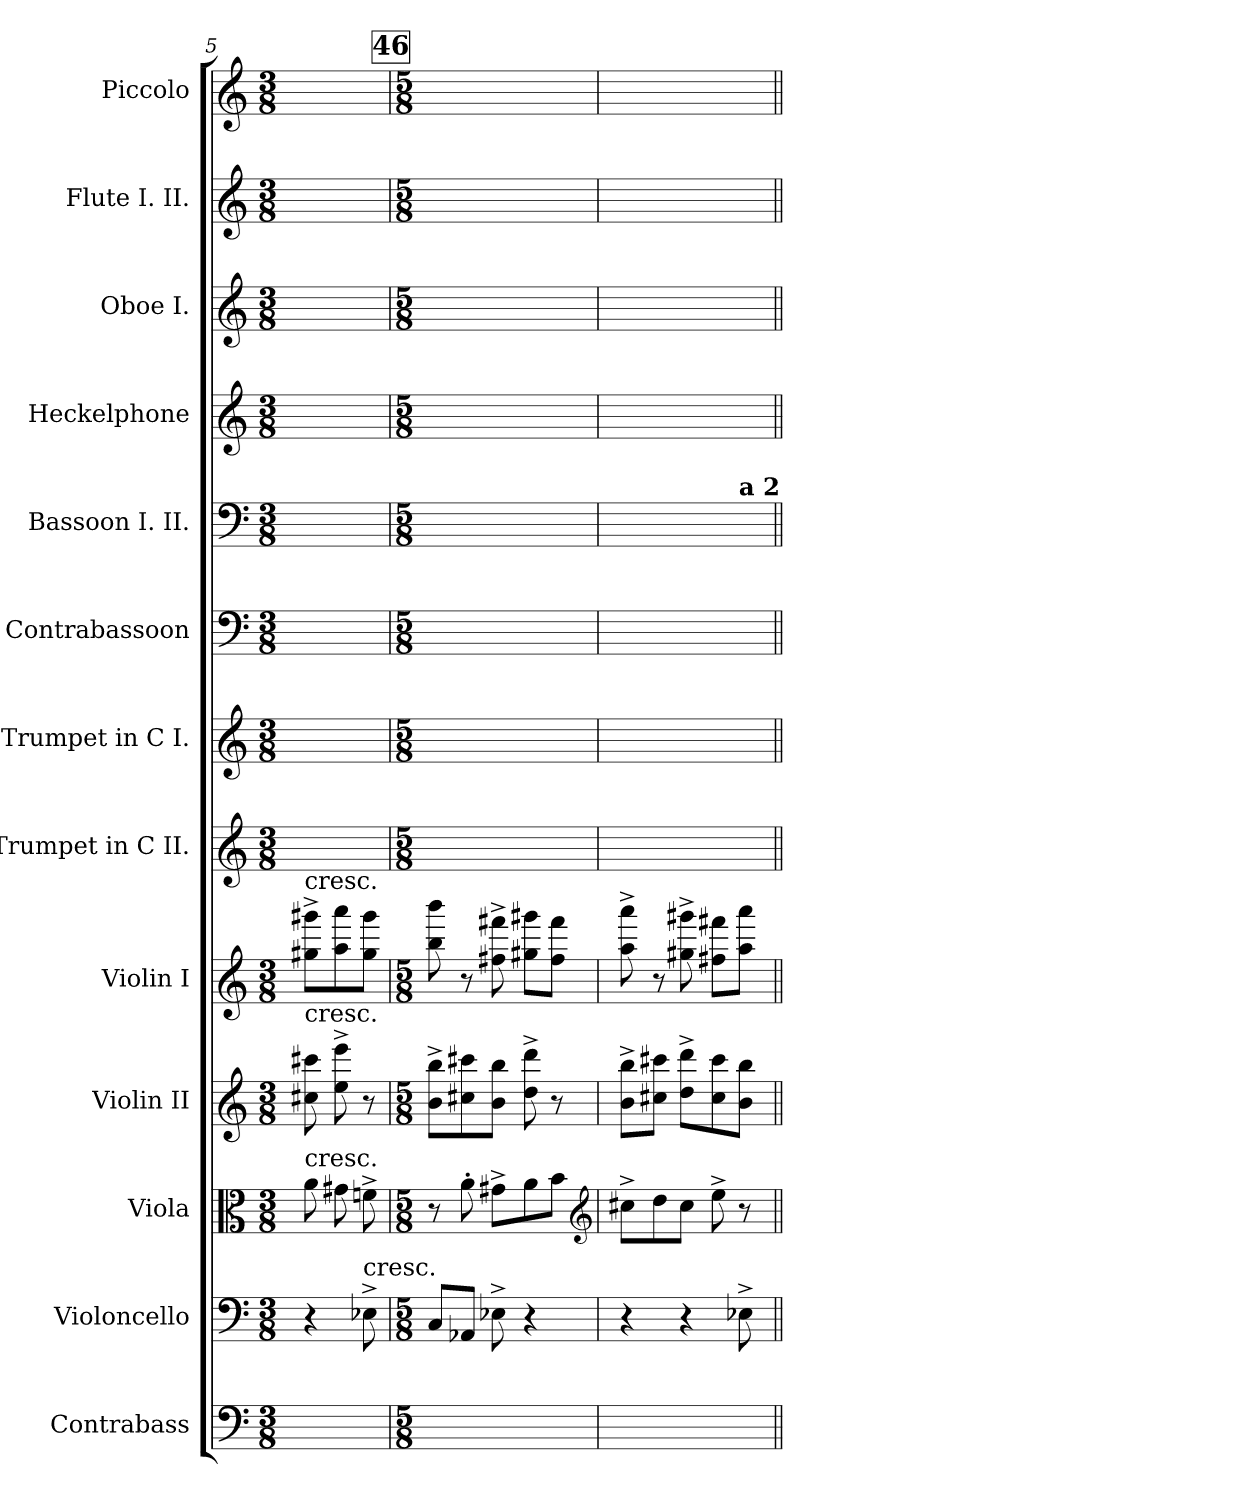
**kern	**kern	**kern	**kern	**kern	**kern	**kern	**kern	**kern	**kern	**kern	**kern	**kern
*part13	*part12	*part11	*part10	*part9	*part8	*part7	*part6	*part5	*part4	*part3	*part2	*part1
*staff13	*staff12	*staff11	*staff10	*staff9	*staff8	*staff7	*staff6	*staff5	*staff4	*staff3	*staff2	*staff1
*I"Contrabass	*I"Violoncello	*I"Viola	*I"Violin II	*I"Violin I	*I"Trumpet in C II.	*I"Trumpet in C I.	*I"Contrabassoon	*I"Bassoon I. II.	*I"Heckelphone	*I"Oboe I.	*I"Flute I. II.	*I"Piccolo
*I'Cb.	*I'Vc.	*I'Vla.	*I'Vln. II	*I'Vln. I	*	*	*I'Cbsn.	*I'Bsn.	*I'Heckl.	*I'Ob.	*I'Fl.	*I'Picc.
*clefF4	*clefF4	*clefC3	*clefG2	*clefG2	*clefG2	*clefG2	*clefF4	*clefF4	*clefG2	*clefG2	*clefG2	*clefG2
*k[]	*k[]	*k[]	*k[]	*k[]	*k[]	*k[]	*k[]	*k[]	*k[]	*k[]	*k[]	*k[]
*M3/8	*M3/8	*M3/8	*M3/8	*M3/8	*M3/8	*M3/8	*M3/8	*M3/8	*M3/8	*M3/8	*M3/8	*M3/8
=5	=5	=5	=5	=5	=5	=5	=5	=5	=5	=5	=5	=5
!	!	!	!	!LO:TX:t=cresc.	!	!	!	!	!	!	!	!
!	!	!	!LO:TX:t=cresc.	!	!	!	!	!	!	!	!	!
!	!	!LO:TX:t=cresc.	!	!	!	!	!	!	!	!	!	!
4ryy	4r	8a	8cc#X 8ccc#X	8gg#X^ 8ggg#X^L	4ryy	8ryy	8%3ryy	4ryy	8ryy	8ryy	8ryy	8ryy
.	.	8g#X	8ee^ 8eee^	8aa 8aaa	.	8ryy	.	.	8ryy	8ryy	8ryy	8ryy
!	!LO:TX:t=cresc.	!	!	!	!	!	!	!	!	!	!	!
8ryy	8E-X^	8fn^	8r	8gg# 8ggg#J	8ryy	8ryy	.	8ryy	8ryy	8ryy	8ryy	8ryy
!!LO:REH:place=s1:t=46
=6	=6	=6	=6	=6	=6	=6	=6	=6	=6	=6	=6	=6
*M5/8	*M5/8	*M5/8	*M5/8	*M5/8	*M5/8	*M5/8	*M5/8	*M5/8	*M5/8	*M5/8	*M5/8	*M5/8
4ryy	8C/L	8r	8b^ 8bb^L	8bb 8bbb	8ryy	8ryy	8%5ryy	4ryy	8ryy	8ryy	8ryy	8ryy
.	8AA-X/J	8a'	8cc#X 8ccc#X	8r	8ryy	8ryy	.	.	8ryy	8ryy	8ryy	8ryy
8ryy	8E-X^	8g#X^L	8b 8bbJ	8ff#X^ 8fff#X^	8ryy	8ryy	.	8ryy	8ryy	8ryy	8ryy	8ryy
4ryy	4r	8a	8dd^ 8ddd^	8gg#X 8ggg#XL	4ryy	4ryy	.	4ryy	8ryy	8ryy	4ryy	4ryy
.	.	8bJ	8r	8ff# 8fff#J	.	.	.	.	8ryy	8ryy	.	.
*	*	*clefG2	*	*	*	*	*	*	*	*	*	*
=7	=7	=7	=7	=7	=7	=7	=7	=7	=7	=7	=7	=7
4ryy	4r	8cc#X^L	8b^ 8bb^L	8aa^ 8aaa^	8ryy	8ryy	4ryy	4ryy	8ryy	8ryy	8ryy	8ryy
.	.	8dd	8cc#X 8ccc#XJ	8r	8ryy	8ryy	.	.	8ryy	8ryy	8ryy	8ryy
4ryy	4r	8cc#J	8dd^ 8ddd^L	8gg#X^ 8ggg#X^	8ryy	8ryy	4ryy	4ryy	8ryy	8ryy	8ryy	8ryy
.	.	8ee^	8cc# 8ccc#	8ff#X 8fff#XL	4ryy	4ryy	.	.	8ryy	8ryy	4ryy	4ryy
!	!	!	!	!	!	!	!	!LO:TX:a:B:t=a 2	!	!	!	!
8ryy	8E-X^	8r	8b 8bbJ	8aa 8aaaJ	.	.	8ryy	8ryy	8ryy	8ryy	.	.
=||	=||	=||	=||	=||	=||	=||	=||	=||	=||	=||	=||	=||
*-	*-	*-	*-	*-	*-	*-	*-	*-	*-	*-	*-	*-
